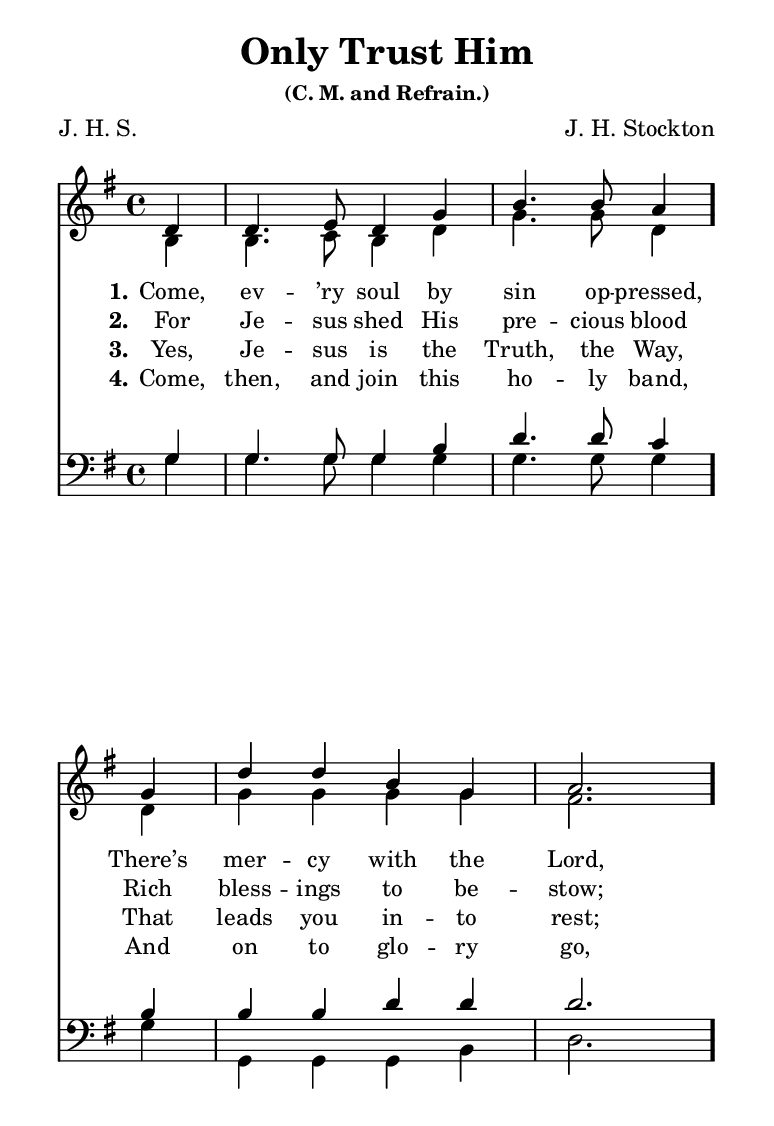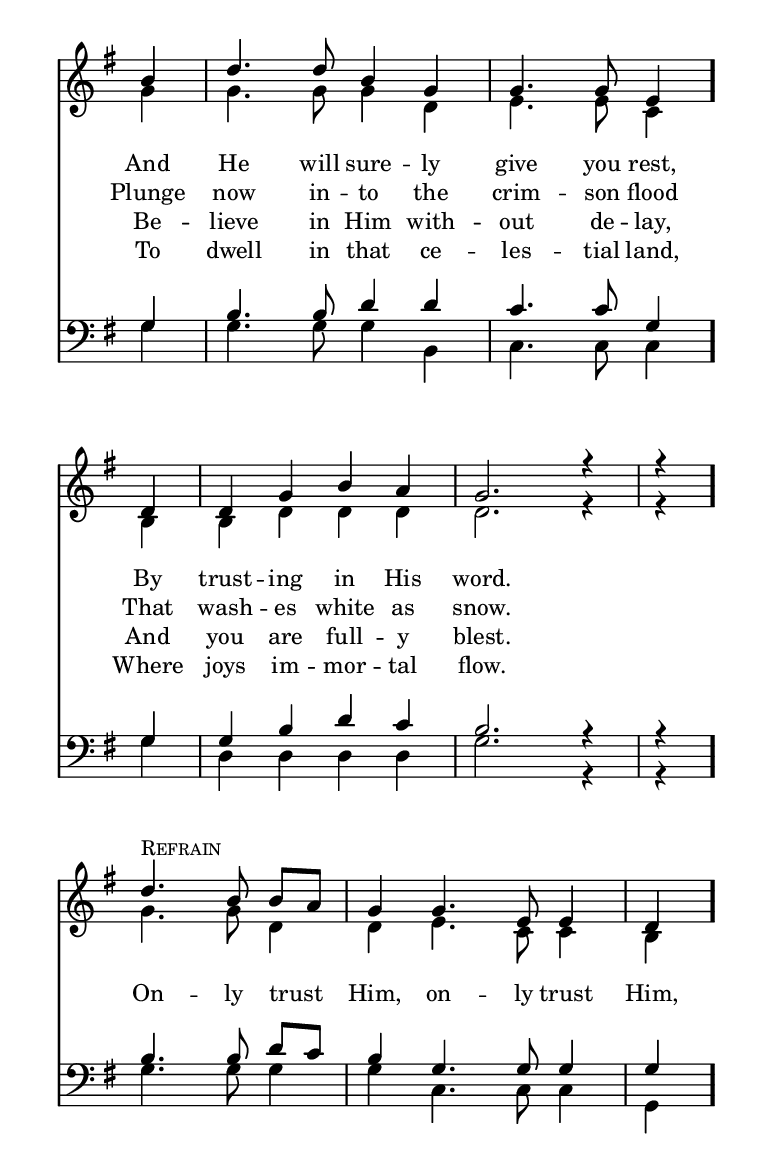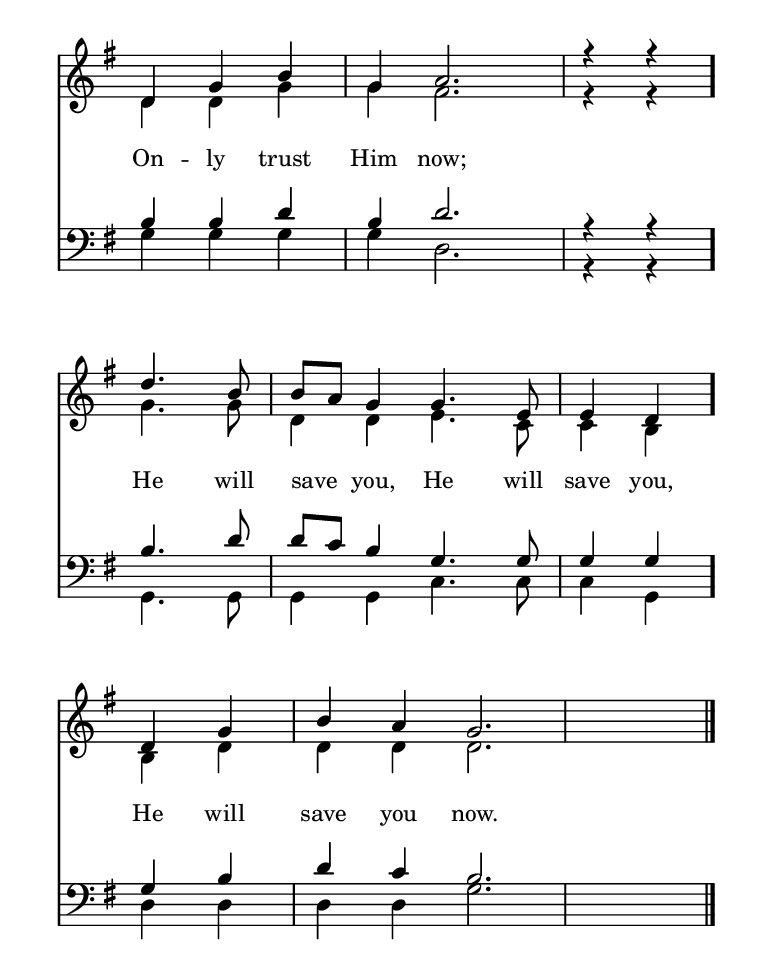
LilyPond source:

\include "common/global.ily"
\paper {
  \include "common/paper.ily"
  %ragged-bottom = ##t
  %ragged-last-bottom = ##t
  %systems-per-page = ##f
  %page-count = ##f
}

\header{
  title = "Only Trust Him"
  subsubtitle = "(C. M. and Refrain.)"
  %meter = "C.M."
  poet = "J. H. S." % TODO expand to J. H. Stockton ?
  composer = "J. H. Stockton"
  %copyright = ""
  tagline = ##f
}

% for fermata in MIDI
ta = { \tempo 4=90 }
tb = { \tempo 4=45 }

patternAA = { c4 | c4. c8 c4 c4 | c4. c8 c4 }

patternBA = { c4 | c4 c4 c4 c4 | c2. }
patternBB = { c4 | c4 c4 c4 c4 | c2. r4 }

patternCA = { c4. c8 c8[ c8] c4 | c4. c8 c4 c4 }
patternCB = { c4. c8 c4      c4 | c4. c8 c4 c4 }

patternDA = { c4 c4 c4 c4 | c2. r4 }

global = {
  \include "common/overrides.ily"
  \override Staff.TimeSignature.style = #'()
  \time 4/4
  \override Score.MetronomeMark.transparent = ##t % hide all fermata changes too
  \ta
  \key g \major
  \partial 4
  \autoBeamOff
}

notesSoprano = {
\global
\relative c' {

  \changePitch \patternAA { d | d e d g  | b b a }
  \changePitch \patternBA { g | d' d b g | a     }
  \changePitch \patternAA { b | d d b g  | g g e }
  \changePitch \patternBB { d | d g b a  | g r   }

  << s^\markup { \small \caps "Refrain" }
  \changePitch \patternCA { d' b b a g | g e e d } >>
  \changePitch \patternDA { d g b g    | a r     }
  \changePitch \patternCA { d b b a g  | g e e d }
  \changePitch \patternDA { d g b a    | g       }

  \bar "|."

}
}

notesAlto = {
\global
\relative e' {

  \changePitch \patternAA { b | b c b d | g g d }
  \changePitch \patternBA { d | g g g g | fis   }
  \changePitch \patternAA { g | g g g d | e e c }
  \changePitch \patternBB { b | b d d d | d r   }

  \changePitch \patternCB { g g d d | e c c b }
  \changePitch \patternDA { d d g g | fis r   }
  \changePitch \patternCB { g g d d | e c c b }
  \changePitch \patternDA { b d d d | d       }

}
}

notesTenor = {
\global
\relative a {

  \changePitch \patternAA { g  | g g g b | d d c }
  \changePitch \patternBA { b  | b b d d | d     }
  \changePitch \patternAA { g, | b b d d | c c g }
  \changePitch \patternBB { g  | g b d c | b r   }

  \changePitch \patternCA { b b d c b | g g g g }
  \changePitch \patternDA { b b d b   | d r     }
  \changePitch \patternCA { b d d c b | g g g g }
  \changePitch \patternDA { g b d c   | b       }

}
}

notesBass = {
\global
\relative f {

  \changePitch \patternAA { g  | g g g g  | g g g }
  \changePitch \patternBA { g  | g, g g b | d     }
  \changePitch \patternAA { g  | g g g b, | c c c }
  \changePitch \patternBB { g' | d d d d  | g r   }

  \changePitch \patternCB { g g g g  | c, c c g }
  \changePitch \patternDA { g' g g g | d r      }
  \changePitch \patternCB { g, g g g | c c c g  }
  \changePitch \patternDA { d' d d d | g        }

}
}

Refrain = \lyricmode {

On -- ly trust Him, on -- ly trust Him, \bar "."
On -- ly trust Him now; \bar "." \break
He will save you, He will save you, \bar "."
He will save you now. \bar "." \break

}

wordsA = \lyricmode {
\set stanza = "1."

Come, ev -- ’ry soul by sin op -- pressed, \bar "."
There’s mer -- cy with the Lord, \bar "." \break
And He will sure -- ly give you rest, \bar "."
By trust -- ing in His word. \bar "." \break

}

wordsB = \lyricmode {
\set stanza = "2."

For Je -- sus shed His pre -- cious blood
Rich bless -- ings to be -- stow;
Plunge now in -- to the crim -- son flood
That wash -- es white as snow.

\Refrain

}

wordsC = \lyricmode {
\set stanza = "3."

Yes, Je -- sus is the Truth, the Way,
That leads you in -- to rest;
Be -- lieve in Him with -- out de -- lay,
And you are full -- y blest.

}

wordsD = \lyricmode {
\set stanza = "4."

Come, then, and join this ho -- ly band,
And on to glo -- ry go,
To dwell in that ce -- les -- tial land,
Where joys im -- mor -- tal flow.

}

\score {
  \context ChoirStaff <<
    \context Staff = upper <<
      \set ChoirStaff.systemStartDelimiter = #'SystemStartBar
      \context Voice  = sopranos { \voiceOne << \notesSoprano >> }
      \context Voice  = altos { \voiceTwo << \notesAlto >> }
      \context Lyrics = one   \lyricsto sopranos \wordsA
      \context Lyrics = two   \lyricsto sopranos \wordsB
      \context Lyrics = three \lyricsto sopranos \wordsC
      \context Lyrics = four  \lyricsto sopranos \wordsD
      %\context Lyrics = five  \lyricsto sopranos \wordsE
    >>
    \context Staff = men <<
      \clef bass
      \context Voice  = tenors { \voiceOne << \notesTenor >> }
      \context Voice  = basses { \voiceTwo << \notesBass >> }
    >>
  >>
  \layout {
    \include "common/layout.ily"
  }
  \midi{
    \include "common/midi.ily"
  }
}

\version "2.18.0"  % necessary for upgrading to future LilyPond versions.

% vi:set et ts=2 sw=2 ai nocindent syntax=lilypond
